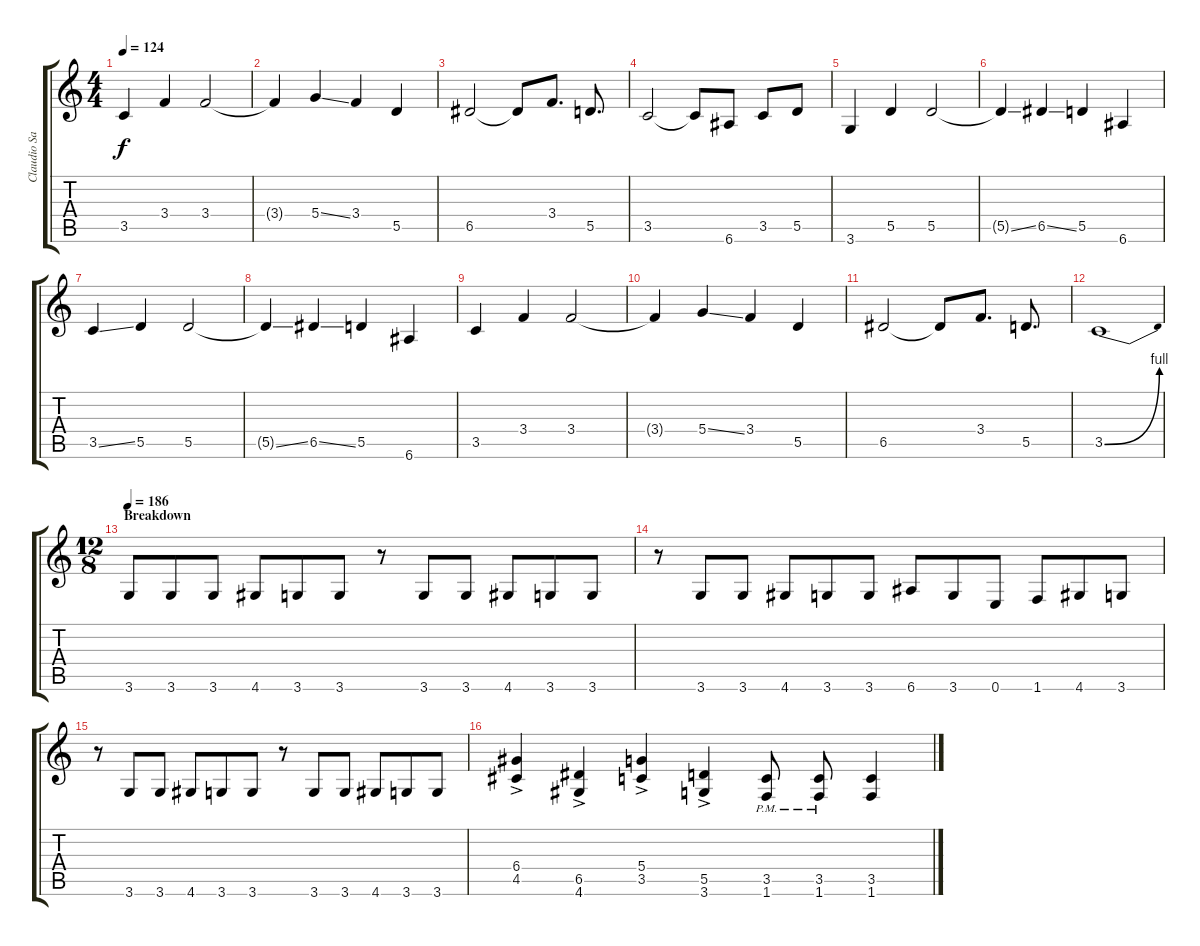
\track ("Claudio Sanchez" "Claudio Sa") {instrument distortionguitar}
\staff {score tabs}
\tuning (E4 B3 G3 D3 A2 E2) {hide}
\ts (4 4)
\tempo 124
\clef g2
\ks c
3.5.4{dy f} 3.4.4 3.4.2 |
3.4{t}.4 5.4{ss}.4 3.4.4 5.5.4 |
6.5.2 6.5{t}.8 3.4.8{d} 5.5.8{d} |
3.5.2 3.5{t}.8 6.6.8 3.5.8 5.5.8 |
3.6.4 5.5.4 5.5.2 |
5.5{ss t}.4 6.5{ss}.4 5.5.4 6.6.4 |
3.5{ss}.4 5.5.4 5.5.2 |
5.5{ss t}.4 6.5{ss}.4 5.5.4 6.6.4 |
3.5.4 3.4.4 3.4.2 |
3.4{t}.4 5.4{ss}.4 3.4.4 5.5.4 |
6.5.2 6.5{t}.8 3.4.8{d} 5.5.8{d} |
3.5{be (bend 0 0 60 4)}.1 |
\ts (12 8)
\section ("" "Breakdown")
\tempo 186
3.6.8 3.6.8 3.6.8 4.6.8 3.6.8 3.6.8 r.8 3.6.8 3.6.8 4.6.8 3.6.8 3.6.8 |
r.8 3.6.8 3.6.8 4.6.8 3.6.8 3.6.8 6.6.8 3.6.8 0.6.8 1.6.8 4.6.8 3.6.8 |
r.8 3.6.8 3.6.8 4.6.8 3.6.8 3.6.8 r.8 3.6.8 3.6.8 4.6.8 3.6.8 3.6.8 |
(6.4{ac} 4.5{ac}).4 (6.5{ac} 4.6{ac}).4 (5.4{ac} 3.5{ac}).4 (5.5{ac} 3.6{ac}).4 (3.5{pm} 1.6).8 (3.5{pm} 1.6{pm}).8 (3.5 1.6).4
